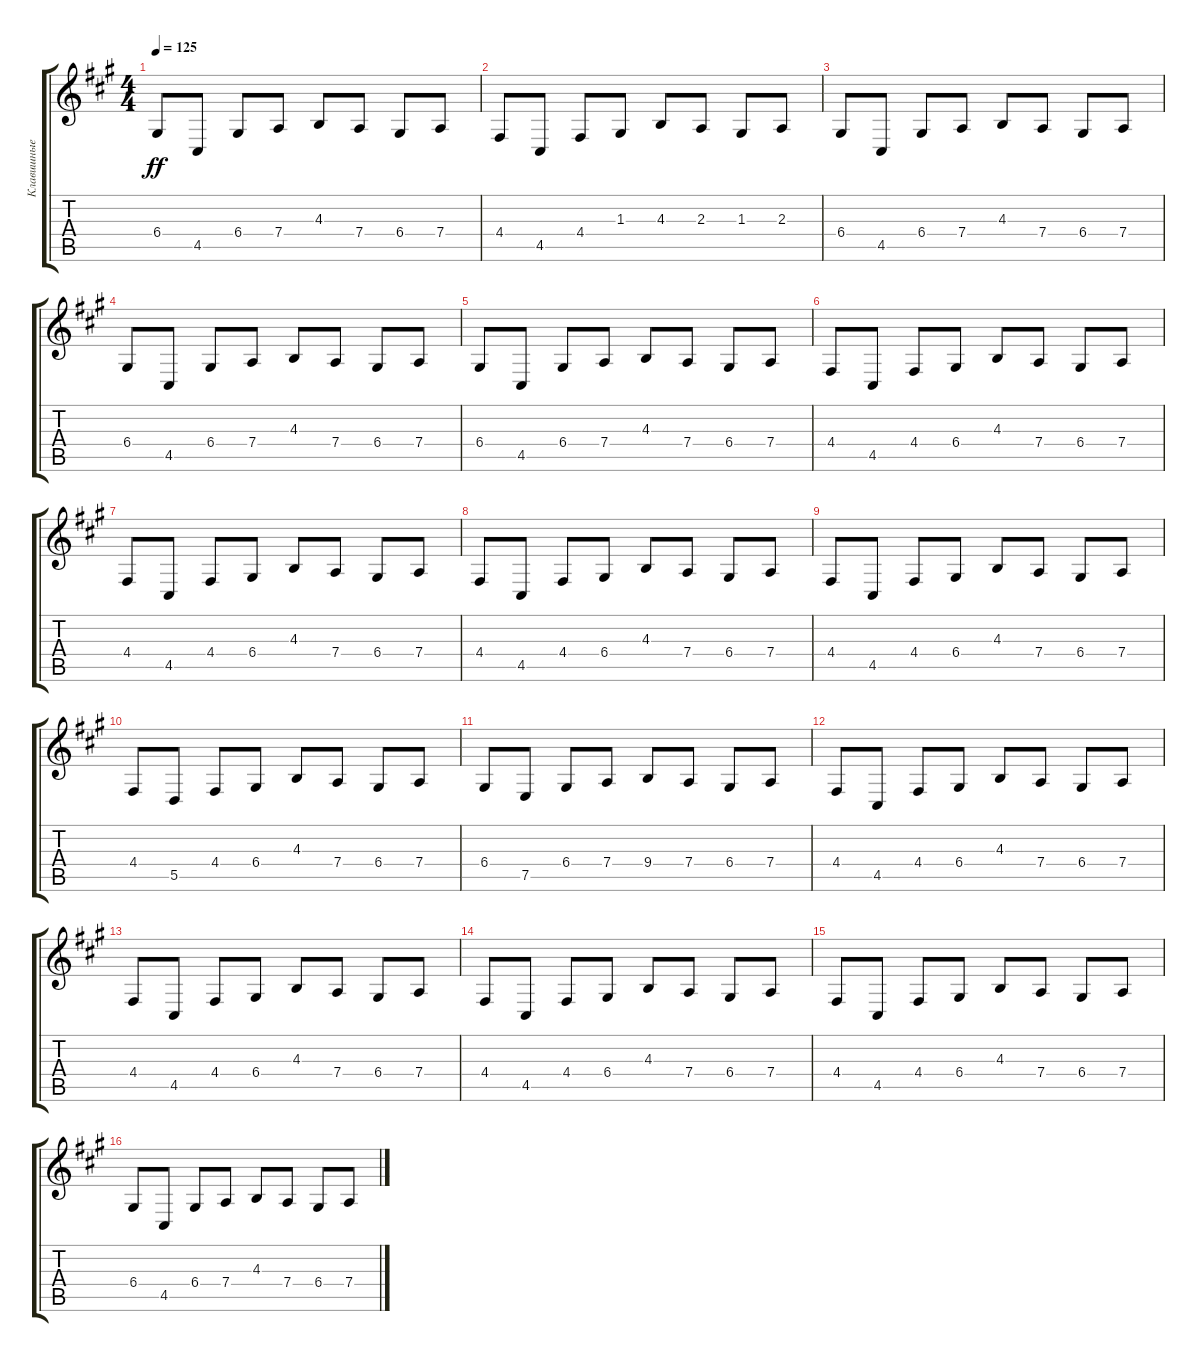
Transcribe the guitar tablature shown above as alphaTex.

\track ("Клавишные 3" "Клавишные ") {instrument pizzicatostrings}
\staff {score tabs}
\tuning (E4 B3 G3 D3 A2 E2) {hide}
\ts (4 4)
\tempo 125
\clef g2
\ks f#minor
6.4.8{dy ff} 4.5.8 6.4.8 7.4.8 4.3.8 7.4.8 6.4.8 7.4.8 |
4.4.8 4.5.8 4.4.8 1.3.8 4.3.8 2.3.8 1.3.8 2.3.8 |
6.4.8 4.5.8 6.4.8 7.4.8 4.3.8 7.4.8 6.4.8 7.4.8 |
6.4.8 4.5.8 6.4.8 7.4.8 4.3.8 7.4.8 6.4.8 7.4.8 |
6.4.8 4.5.8 6.4.8 7.4.8 4.3.8 7.4.8 6.4.8 7.4.8 |
4.4.8 4.5.8 4.4.8 6.4.8 4.3.8 7.4.8 6.4.8 7.4.8 |
4.4.8 4.5.8 4.4.8 6.4.8 4.3.8 7.4.8 6.4.8 7.4.8 |
4.4.8 4.5.8 4.4.8 6.4.8 4.3.8 7.4.8 6.4.8 7.4.8 |
4.4.8 4.5.8 4.4.8 6.4.8 4.3.8 7.4.8 6.4.8 7.4.8 |
4.4.8 5.5.8 4.4.8 6.4.8 4.3.8 7.4.8 6.4.8 7.4.8 |
6.4.8 7.5.8 6.4.8 7.4.8 9.4.8 7.4.8 6.4.8 7.4.8 |
4.4.8 4.5.8 4.4.8 6.4.8 4.3.8 7.4.8 6.4.8 7.4.8 |
4.4.8 4.5.8 4.4.8 6.4.8 4.3.8 7.4.8 6.4.8 7.4.8 |
4.4.8 4.5.8 4.4.8 6.4.8 4.3.8 7.4.8 6.4.8 7.4.8 |
4.4.8 4.5.8 4.4.8 6.4.8 4.3.8 7.4.8 6.4.8 7.4.8 |
6.4.8 4.5.8 6.4.8 7.4.8 4.3.8 7.4.8 6.4.8 7.4.8
